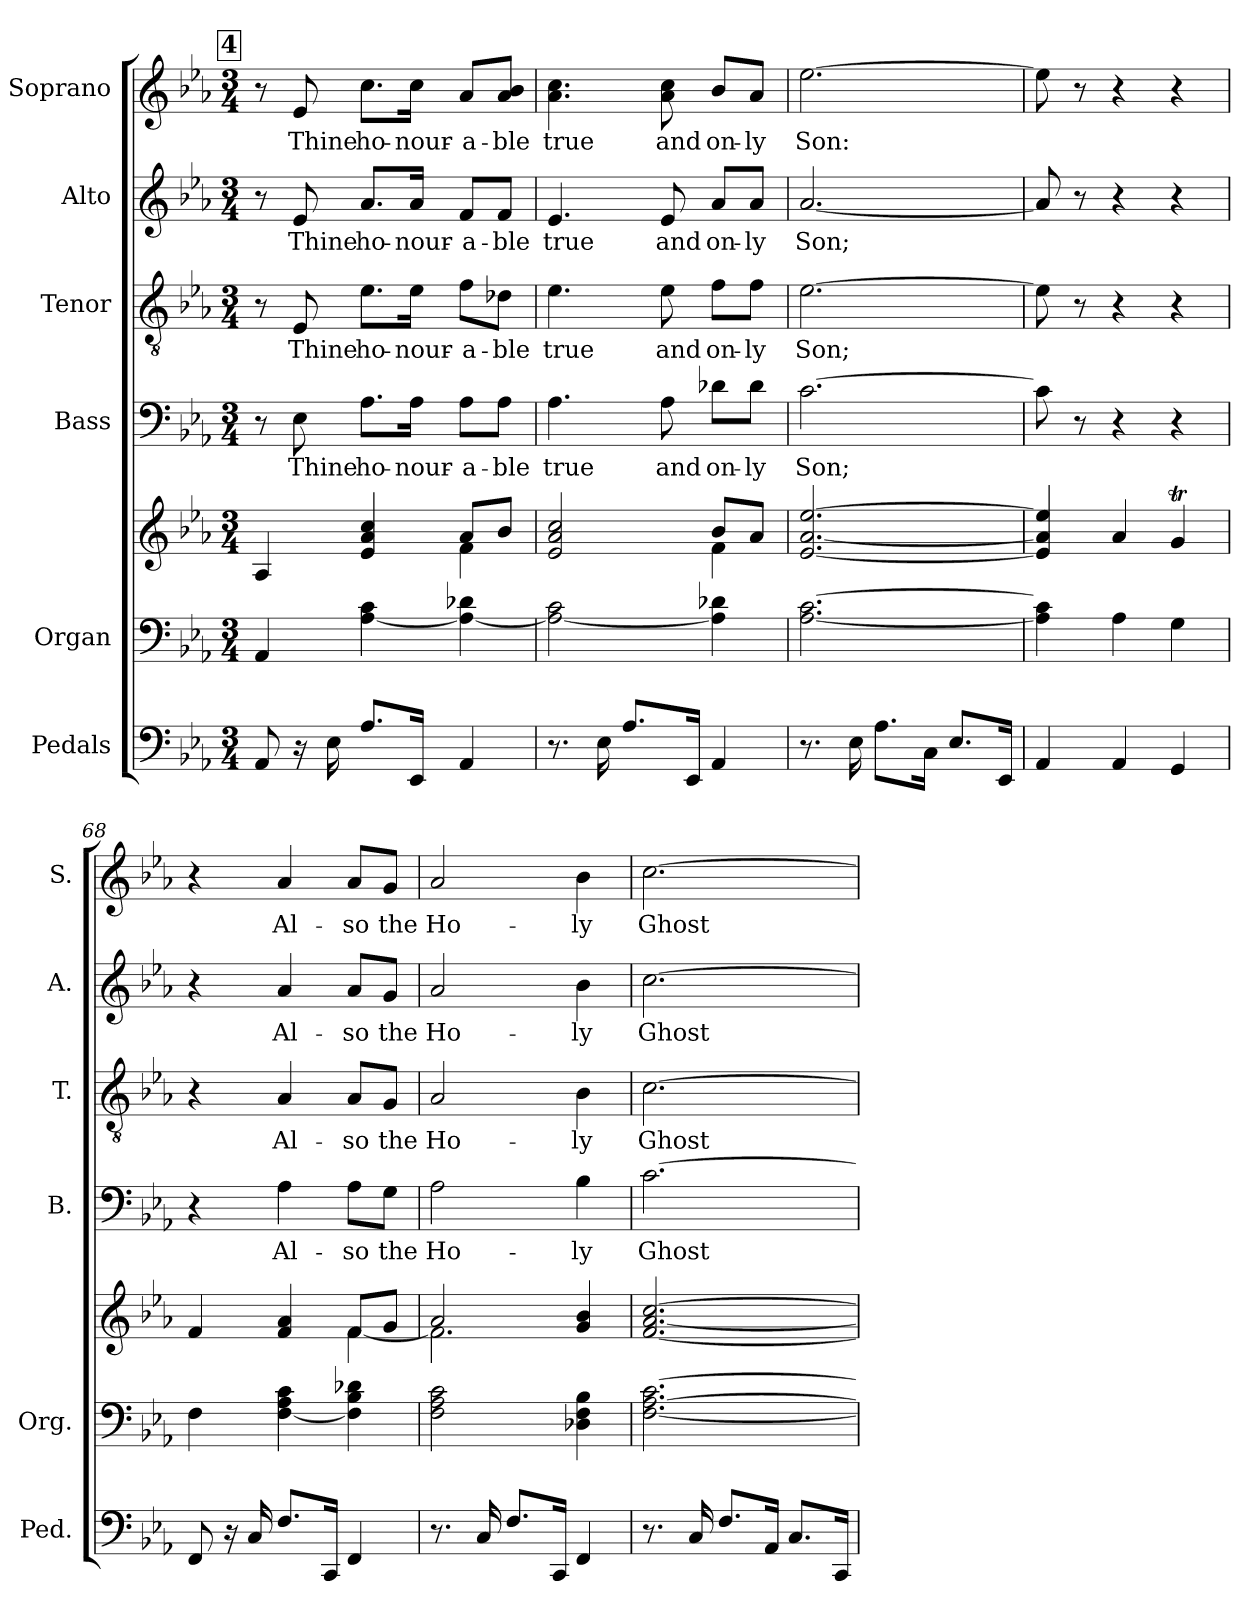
**kern	**kern	**kern	**kern	**text	**kern	**text	**kern	**text	**kern	**text
*part6	*part5	*part5	*part4	*part4	*part3	*part3	*part2	*part2	*part1	*part1
*staff7	*staff6	*staff5	*staff4	*staff4	*staff3	*staff3	*staff2	*staff2	*staff1	*staff1
*I"Pedals	*I"Organ	*	*I"Bass	*	*I"Tenor	*	*I"Alto	*	*I"Soprano	*
*I'Ped.	*I'Org.	*	*I'B.	*	*I'T.	*	*I'A.	*	*I'S.	*
*clefF4	*clefF4	*clefG2	*clefF4	*	*clefGv2	*	*clefG2	*	*clefG2	*
*	*	*	*	*	*ITrd7c12	*	*	*	*	*
*k[b-e-a-]	*k[b-e-a-]	*k[b-e-a-]	*k[b-e-a-]	*	*k[b-e-a-]	*	*k[b-e-a-]	*	*k[b-e-a-]	*
*E-:	*E-:	*E-:	*E-:	*	*E-:	*	*E-:	*	*E-:	*
*M3/4	*M3/4	*M3/4	*M3/4	*	*M3/4	*	*M3/4	*	*M3/4	*
!!LO:REH:place=s1:B:color=#000000:enc=box:fs=15.4267:t=4
=64	=64	=64	=64	=64	=64	=64	=64	=64	=64	=64
*	*	*^	*	*	*	*	*	*	*	*
8AA-i/	4AA-i/	4A-i/	2ryy	8r	.	8r	.	8r	.	8r	.
!	!	!	!	!	!LO:LY:b:color=#000000	!	!	!	!	!	!
!	!	!	!	!	!	!	!LO:LY:b:color=#000000	!	!	!	!
!	!	!	!	!	!	!	!	!	!LO:LY:b:color=#000000	!	!
!	!	!	!	!	!	!	!	!	!	!	!LO:LY:b:color=#000000
16r	.	.	.	8E-i\	Thine	8EE-i/	Thine	8e-i/	Thine	8e-i/	Thine
16E-i\	.	.	.	.	.	.	.	.	.	.	.
!	!	!	!	!	!LO:LY:b:color=#000000	!	!	!	!	!	!
!	!	!	!	!	!	!	!LO:LY:b:color=#000000	!	!	!	!
!	!	!	!	!	!	!	!	!	!LO:LY:b:color=#000000	!	!
!	!	!	!	!	!	!	!	!	!	!	!LO:LY:b:color=#000000
8.A-i/L	[4A-i\ 4ci	4e-i/ 4a-i 4cci	.	8.A-i\L	ho-	8.E-i\L	ho-	8.a-i/L	ho-	8.cci\L	ho-
!	!	!	!	!	!LO:LY:b:color=#000000	!	!	!	!	!	!
!	!	!	!	!	!	!	!LO:LY:b:color=#000000	!	!	!	!
!	!	!	!	!	!	!	!	!	!LO:LY:b:color=#000000	!	!
!	!	!	!	!	!	!	!	!	!	!	!LO:LY:b:color=#000000
16EE-i/Jk	.	.	.	16A-i\Jk	-nour-	16E-i\Jk	-nour-	16a-i/Jk	-nour-	16cci\Jk	-nour-
!	!	!	!	!	!LO:LY:b:color=#000000	!	!	!	!	!	!
!	!	!	!	!	!	!	!LO:LY:b:color=#000000	!	!	!	!
!	!	!	!	!	!	!	!	!	!LO:LY:b:color=#000000	!	!
!	!	!	!	!	!	!	!	!	!	!	!LO:LY:b:color=#000000
4AA-i/	4A-i\_ 4d-Xi	8a-i/L	4fi\	8A-i\L	-a-	8Fi\L	-a-	8fi/L	-a-	8a-i/L	-a-
!	!	!	!	!	!LO:LY:b:color=#000000	!	!	!	!	!	!
!	!	!	!	!	!	!	!LO:LY:b:color=#000000	!	!	!	!
!	!	!	!	!	!	!	!	!	!LO:LY:b:color=#000000	!	!
!	!	!	!	!	!	!	!	!	!	!	!LO:LY:b:color=#000000
.	.	8b-i/J	.	8A-i\J	-ble	8D-Xi\J	-ble	8fi/J	-ble	8a-i/ 8b-iJ	-ble
!!LO:PB:g=z
=65	=65	=65	=65	=65	=65	=65	=65	=65	=65	=65	=65
!	!	!	!	!	!LO:LY:b:color=#000000	!	!	!	!	!	!
!	!	!	!	!	!	!	!LO:LY:b:color=#000000	!	!	!	!
!	!	!	!	!	!	!	!	!	!LO:LY:b:color=#000000	!	!
!	!	!	!	!	!	!	!	!	!	!	!LO:LY:b:color=#000000
8.r	2A-i\_ 2ci	2e-i/ 2a-i 2cci	2ryy	4.A-i\	true	4.E-i\	true	4.e-i/	true	4.a-i\ 4.cci	true
16E-i\	.	.	.	.	.	.	.	.	.	.	.
8.A-i/L	.	.	.	.	.	.	.	.	.	.	.
!	!	!	!	!	!LO:LY:b:color=#000000	!	!	!	!	!	!
!	!	!	!	!	!	!	!LO:LY:b:color=#000000	!	!	!	!
!	!	!	!	!	!	!	!	!	!LO:LY:b:color=#000000	!	!
!	!	!	!	!	!	!	!	!	!	!	!LO:LY:b:color=#000000
.	.	.	.	8A-i\	and	8E-i\	and	8e-i/	and	8a-i\ 8cci	and
16EE-i/Jk	.	.	.	.	.	.	.	.	.	.	.
!	!	!	!	!	!LO:LY:b:color=#000000	!	!	!	!	!	!
!	!	!	!	!	!	!	!LO:LY:b:color=#000000	!	!	!	!
!	!	!	!	!	!	!	!	!	!LO:LY:b:color=#000000	!	!
!	!	!	!	!	!	!	!	!	!	!	!LO:LY:b:color=#000000
4AA-i/	4A-i\] 4d-Xi	8b-i/L	4fi\	8d-Xi\L	on-	8Fi\L	on-	8a-i/L	on-	8b-i/L	on-
!	!	!	!	!	!LO:LY:b:color=#000000	!	!	!	!	!	!
!	!	!	!	!	!	!	!LO:LY:b:color=#000000	!	!	!	!
!	!	!	!	!	!	!	!	!	!LO:LY:b:color=#000000	!	!
!	!	!	!	!	!	!	!	!	!	!	!LO:LY:b:color=#000000
.	.	8a-i/J	.	8d-i\J	-ly	8Fi\J	-ly	8a-i/J	-ly	8a-i/J	-ly
*	*	*v	*v	*	*	*	*	*	*	*	*
=66	=66	=66	=66	=66	=66	=66	=66	=66	=66	=66
!	!	!	!	!LO:LY:b:color=#000000	!	!	!	!	!	!
!	!	!	!	!	!	!LO:LY:b:color=#000000	!	!	!	!
!	!	!	!	!	!	!	!	!LO:LY:b:color=#000000	!	!
!	!	!	!	!	!	!	!	!	!	!LO:LY:b:color=#000000
8.r	[2.A-i\ [2.ci	[2.e-i/ [2.a-i [2.ee-i	[2.ci\	Son;	[2.E-i\	Son;	[2.a-i/	Son;	[2.ee-i\	Son:
16E-i\	.	.	.	.	.	.	.	.	.	.
8.A-i\L	.	.	.	.	.	.	.	.	.	.
16Ci\Jk	.	.	.	.	.	.	.	.	.	.
8.E-i/L	.	.	.	.	.	.	.	.	.	.
16EE-i/Jk	.	.	.	.	.	.	.	.	.	.
=67	=67	=67	=67	=67	=67	=67	=67	=67	=67	=67
4AA-i/	4A-i\] 4ci]	4e-i/] 4a-i] 4ee-i]	8ci\]	.	8E-i\]	.	8a-i/]	.	8ee-i\]	.
.	.	.	8r	.	8r	.	8r	.	8r	.
4AA-i/	4A-i\	4a-i/	4r	.	4r	.	4r	.	4r	.
4GGi/	4Gi\	4gti/	4r	.	4r	.	4r	.	4r	.
=68	=68	=68	=68	=68	=68	=68	=68	=68	=68	=68
*	*	*^	*	*	*	*	*	*	*	*
8FFi/	4Fi\	4fi/	2ryy	4r	.	4r	.	4r	.	4r	.
16r	.	.	.	.	.	.	.	.	.	.	.
16Ci/	.	.	.	.	.	.	.	.	.	.	.
!	!	!	!	!	!LO:LY:b:color=#000000	!	!	!	!	!	!
!	!	!	!	!	!	!	!LO:LY:b:color=#000000	!	!	!	!
!	!	!	!	!	!	!	!	!	!LO:LY:b:color=#000000	!	!
!	!	!	!	!	!	!	!	!	!	!	!LO:LY:b:color=#000000
8.Fi/L	[4Fi\ 4A-i 4ci	4fi/ 4a-i	.	4A-i\	Al-	4AA-i/	Al-	4a-i/	Al-	4a-i/	Al-
16CCi/Jk	.	.	.	.	.	.	.	.	.	.	.
!	!	!	!	!	!LO:LY:b:color=#000000	!	!	!	!	!	!
!	!	!	!	!	!	!	!LO:LY:b:color=#000000	!	!	!	!
!	!	!	!	!	!	!	!	!	!LO:LY:b:color=#000000	!	!
!	!	!	!	!	!	!	!	!	!	!	!LO:LY:b:color=#000000
4FFi/	4Fi\] 4B-i 4d-Xi	8fi/L	[4fi\	8A-i\L	-so	8AA-i/L	-so	8a-i/L	-so	8a-i/L	-so
!	!	!	!	!	!LO:LY:b:color=#000000	!	!	!	!	!	!
!	!	!	!	!	!	!	!LO:LY:b:color=#000000	!	!	!	!
!	!	!	!	!	!	!	!	!	!LO:LY:b:color=#000000	!	!
!	!	!	!	!	!	!	!	!	!	!	!LO:LY:b:color=#000000
.	.	8gi/J	.	8Gi\J	the	8GGi/J	the	8gi/J	the	8gi/J	the
=69	=69	=69	=69	=69	=69	=69	=69	=69	=69	=69	=69
!	!	!	!	!	!LO:LY:b:color=#000000	!	!	!	!	!	!
!	!	!	!	!	!	!	!LO:LY:b:color=#000000	!	!	!	!
!	!	!	!	!	!	!	!	!	!LO:LY:b:color=#000000	!	!
!	!	!	!	!	!	!	!	!	!	!	!LO:LY:b:color=#000000
8.r	2Fi\ 2A-i 2ci	2a-i/	2.fi\]	2A-i\	Ho-	2AA-i/	Ho-	2a-i/	Ho-	2a-i/	Ho-
16Ci/	.	.	.	.	.	.	.	.	.	.	.
8.Fi/L	.	.	.	.	.	.	.	.	.	.	.
16CCi/Jk	.	.	.	.	.	.	.	.	.	.	.
!	!	!	!	!	!LO:LY:b:color=#000000	!	!	!	!	!	!
!	!	!	!	!	!	!	!LO:LY:b:color=#000000	!	!	!	!
!	!	!	!	!	!	!	!	!	!LO:LY:b:color=#000000	!	!
!	!	!	!	!	!	!	!	!	!	!	!LO:LY:b:color=#000000
4FFi/	4D-Xi\ 4Fi 4B-i	4gi/ 4b-i	.	4B-i\	-ly	4BB-i\	-ly	4b-i\	-ly	4b-i\	-ly
*	*	*v	*v	*	*	*	*	*	*	*	*
=70	=70	=70	=70	=70	=70	=70	=70	=70	=70	=70
!	!	!	!	!LO:LY:b:color=#000000	!	!	!	!	!	!
!	!	!	!	!	!	!LO:LY:b:color=#000000	!	!	!	!
!	!	!	!	!	!	!	!	!LO:LY:b:color=#000000	!	!
!	!	!	!	!	!	!	!	!	!	!LO:LY:b:color=#000000
8.r	[2.Fi\ [2.A-i [2.ci	[2.fi/ [2.a-i [2.cci	[2.ci\	Ghost	[2.Ci\	Ghost	[2.cci\	Ghost	[2.cci\	Ghost
16Ci/	.	.	.	.	.	.	.	.	.	.
8.Fi/L	.	.	.	.	.	.	.	.	.	.
16AA-i/Jk	.	.	.	.	.	.	.	.	.	.
8.Ci/L	.	.	.	.	.	.	.	.	.	.
16CCi/Jk	.	.	.	.	.	.	.	.	.	.
=	=	=	=	=	=	=	=	=	=	=
*-	*-	*-	*-	*-	*-	*-	*-	*-	*-	*-
